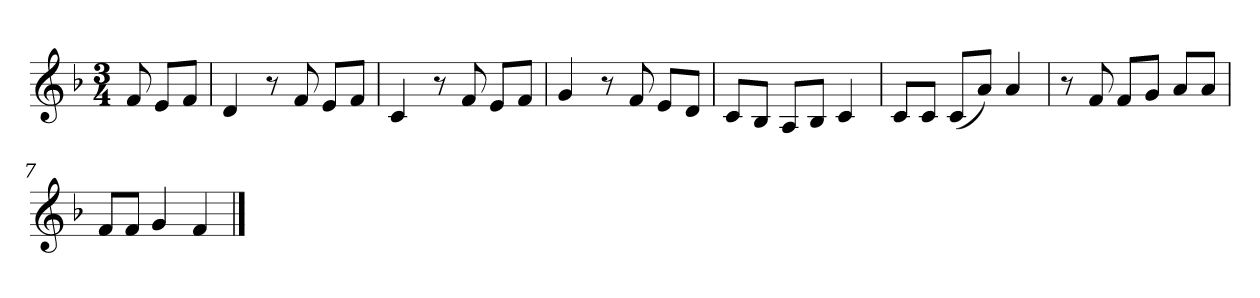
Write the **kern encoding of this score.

**kern
*part1
*staff1
*k[b-]
*M3/4
*MM120
=
8f
8eL
8fJ
=1
4d
8r
8f
8eL
8fJ
=2
4c
8r
8f
8eL
8fJ
=3
4g
8r
8f
8eL
8dJ
=4
8cL
8B-J
8AL
8B-J
4c
=5
8cL
8cJ
(8cL
8aJ)
4a
=6
8r
8f
8fL
8gJ
8aL
8aJ
=7
8fL
8fJ
4g
4f
==
*-
